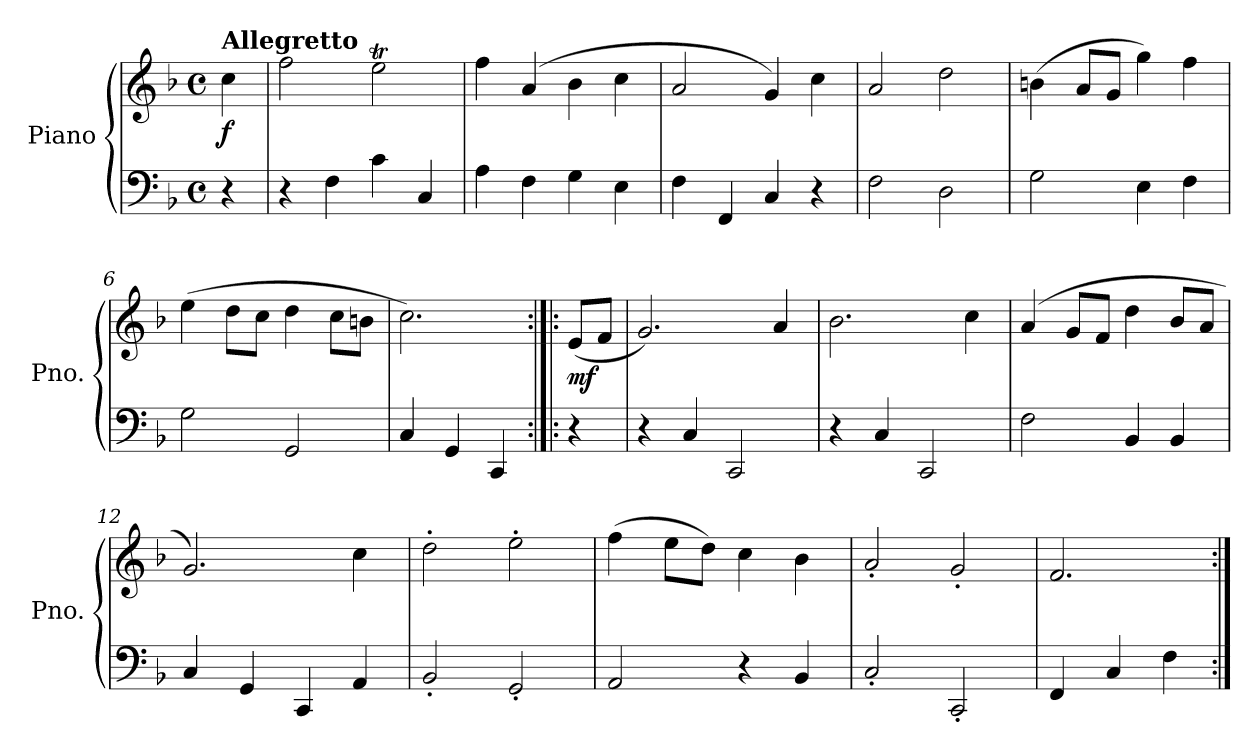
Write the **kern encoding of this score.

**kern	**kern	**dynam
*part1	*part1	*part1
*staff2	*staff1	*staff1/2
*I"Piano	*	*
*I'Pno.	*	*
*clefF4	*clefG2	*
*k[b-]	*k[b-]	*
*M4/4	*M4/4	*
*met(c)	*met(c)	*
*MM100	*MM100	*
=	=	=
!	!LO:TX:a:B:t=Allegretto	!
!	!	!LO:DY:b
4r	4cc\	f
=1	=1	=1
4r	2ff\	.
4F\	.	.
4c\	2eet\	.
4C/	.	.
=2	=2	=2
4A\	4ff\	.
4F\	(>4a/	.
4G\	4b-\	.
4E\	4cc\	.
=3	=3	=3
4F\	2a/	.
4FF/	.	.
4C/	4g/)	.
4r	4cc\	.
=4	=4	=4
2F\	2a/	.
2D\	2dd\	.
=5	=5	=5
2G\	(>4bn\	.
.	8a/L	.
.	8g/J	.
4E\	4gg\)	.
4F\	4ff\	.
=6	=6	=6
2G\	(>4ee\	.
.	8dd\L	.
.	8cc\J	.
2GG/	4dd\	.
.	8cc\L	.
.	8bn\J	.
=7	=7	=7
4C/	2.cc\)	.
4GG/	.	.
4CC/	.	.
!!LO:LB:g=z
=8:|!|:	=8:|!|:	=8:|!|:
!	!	!LO:DY:b
4r	(<8e/L	mf
.	8f/J	.
=9	=9	=9
4r	2.g/)	.
4C/	.	.
2CC/	.	.
.	4a/	.
=10	=10	=10
4r	2.b-\	.
4C/	.	.
2CC/	.	.
.	4cc\	.
=11	=11	=11
2F\	(>4a/	.
.	8g/L	.
.	8f/J	.
4BB-/	4dd\	.
4BB-/	8b-/L	.
.	8a/J	.
=12	=12	=12
4C/	2.g/)	.
4GG/	.	.
4CC/	.	.
4AA/	4cc\	.
=13	=13	=13
2BB-'/	2dd'\	.
2GG'/	2ee'\	.
=14	=14	=14
2AA/	(>4ff\	.
.	8ee\L	.
.	8dd\J)	.
4r	4cc\	.
4BB-/	4b-\	.
=15	=15	=15
2C'/	2a'/	.
2CC'/	2g'/	.
=16	=16	=16
4FF/	2.f/	.
4C/	.	.
4F\	.	.
=:|!	=:|!	=:|!
*-	*-	*-
